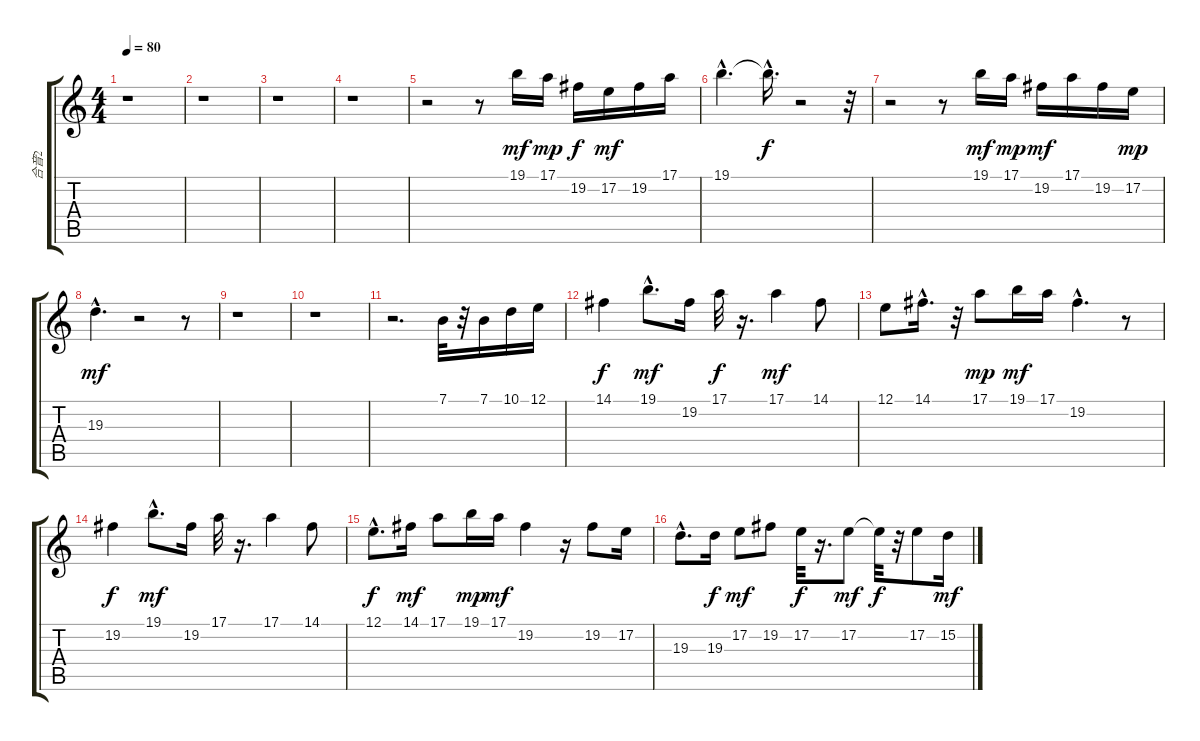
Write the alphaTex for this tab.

\track ("合音2" "合音2") {instrument flute}
\staff {score tabs}
\tuning (E4 B3 G3 D3 A2 E2) {hide}
\ts (4 4)
\tempo 80
\clef g2
\ks c
r.1{dy mf instrument flute} |
r.1 |
r.1 |
r.1 |
r.2 r.8 19.1.16 17.1.16{dy mp} 19.2.16{dy f} 17.2.16{dy mf} 19.2.16 17.1.16 |
19.1{hac}.4{d} 19.1{hac t}.16{d dy f} r.2 r.32 |
r.2 r.8 19.1.16{dy mf} 17.1.16{dy mp} 19.2.16{dy mf} 17.1.16 19.2.16 17.2.16{dy mp} |
19.3{hac}.4{d dy mf} r.2 r.8 |
r.1 |
r.1 |
r.2{d} 7.1.32 r.32 7.1.16 10.1.16 12.1.16 |
14.1.4{dy f} 19.1{hac}.8{d dy mf} 19.2.16 17.1.32{dy f} r.16{d} 17.1.4{dy mf} 14.1.8 |
12.1.8 14.1{hac}.16{d} r.32 17.1.8{dy mp} 19.1.16{dy mf} 17.1.16 19.2{hac}.4{d} r.8 |
19.2.4{dy f} 19.1{hac}.8{d dy mf} 19.2.16 17.1.32 r.16{d} 17.1.4 14.1.8 |
12.1{hac}.8{d dy f} 14.1.16{dy mf} 17.1.8 19.1.16{dy mp} 17.1.16{dy mf} 19.2.4 r.16 19.2.8 17.2.16 |
19.3{hac}.8{d} 19.3.16{dy f} 17.2.8{dy mf} 19.2.8 17.2.32{dy f} r.16{d} 17.2.8{dy mf} 17.2{t}.32{dy f} r.32 17.2.8 15.2.16{dy mf}
